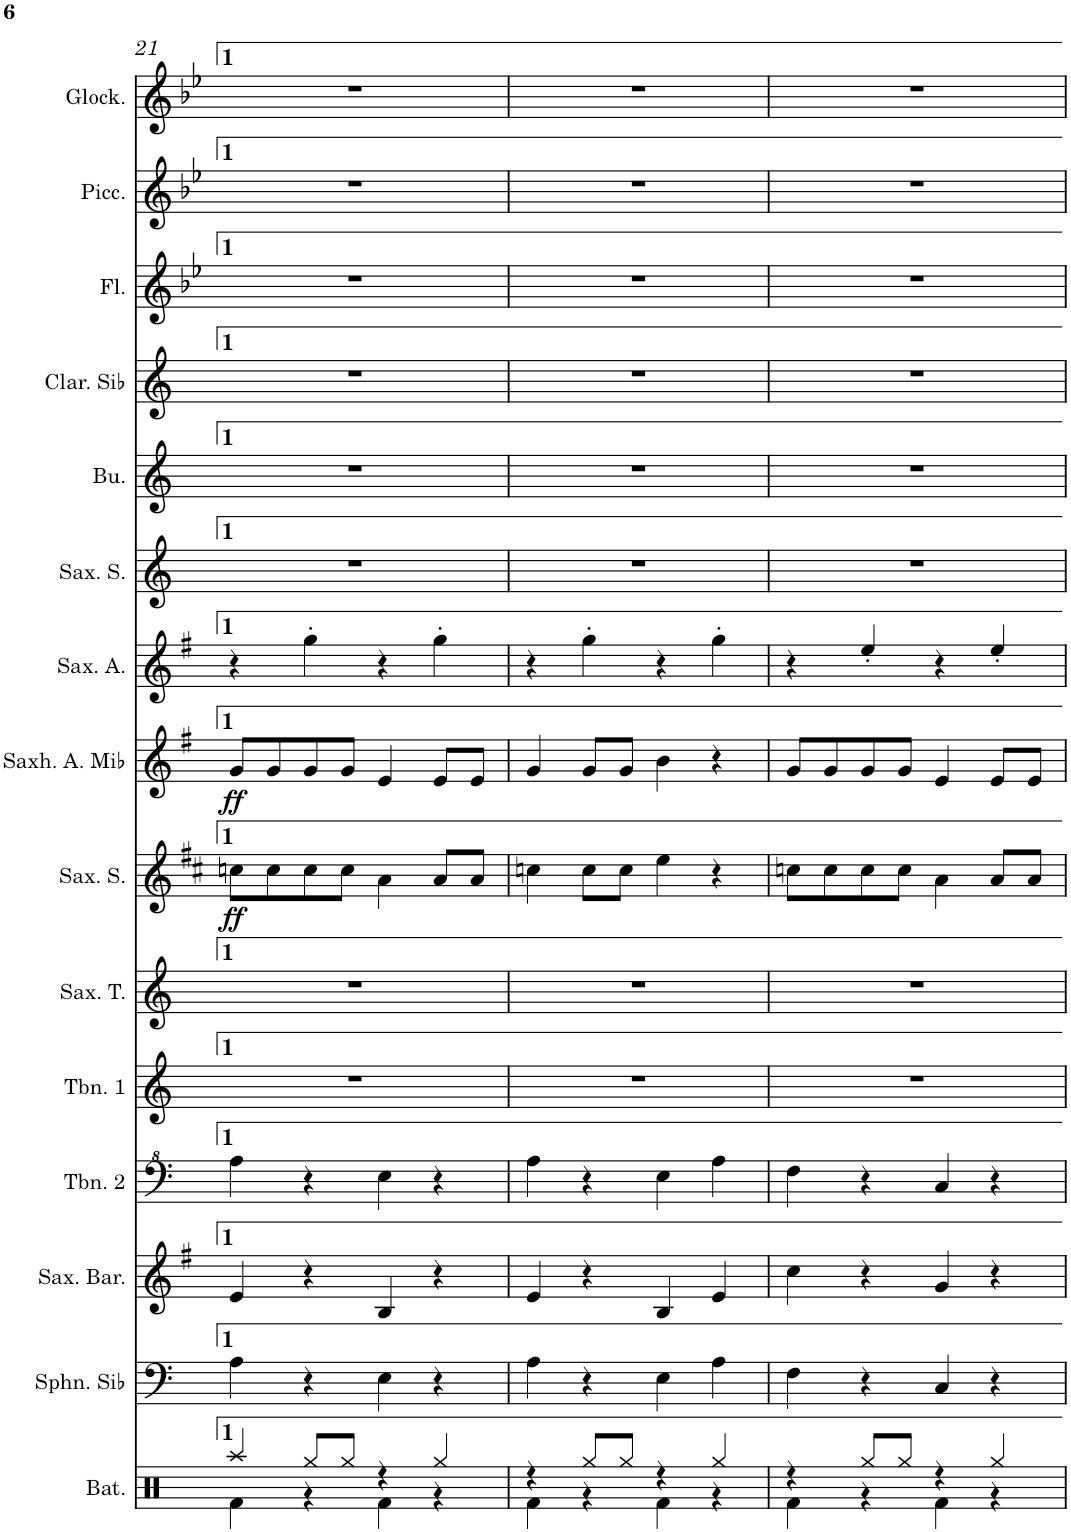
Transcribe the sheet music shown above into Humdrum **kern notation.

**kern	**kern	**kern	**kern	**kern	**kern	**kern	**dynam	**kern	**dynam	**kern	**kern	**kern	**kern	**kern	**kern	**kern
*part15	*part14	*part13	*part12	*part11	*part10	*part9	*part9	*part8	*part8	*part7	*part6	*part5	*part4	*part3	*part2	*part1
*staff15	*staff14	*staff13	*staff12	*staff11	*staff10	*staff9	*staff9	*staff8	*staff8	*staff7	*staff6	*staff5	*staff4	*staff3	*staff2	*staff1
*I"Batterie	*I"Sousaphone en Sib	*I"Saxophone Baryton	*I"Trombone 2	*I"Trombone 1	*I"Saxophone Ténor	*I"Saxophone soprano	*	*I"Saxhorn Alto en Mib	*	*I"Saxophone Alto	*I"Saxophone Soprano	*I"Bugle	*I"Clarinette en Sib	*I"Flûte	*I"Piccolo	*I"Glockenspiel
*I'Bat.	*I'Sphn. Sib	*I'Sax. Bar.	*I'Tbn. 2	*I'Tbn. 1	*I'Sax. T.	*I'Sax. S.	*	*I'Saxh. A. Mib	*	*I'Sax. A.	*I'Sax. S.	*I'Bu.	*I'Clar. Sib	*I'Fl.	*I'Picc.	*I'Glock.
!!LO:PB:g=z
*clefX	*clefF4	*clefG2	*clefF^4	*clefG2	*clefG2	*clefG2	*	*clefG2	*	*clefG2	*clefG2	*clefG2	*clefG2	*clefG2	*clefG2	*clefG2
*	*Trd8c14	*Trd12c21	*Trd8c14	*Trd8c14	*Trd8c14	*Trd1c2	*	*Trd5c9	*	*Trd5c9	*Trd1c2	*Trd1c2	*Trd1c2	*	*Trd-7c-12	*Trd-14c-24
*k[]	*k[]	*k[f#]	*k[]	*k[]	*k[]	*k[f#c#]	*	*k[f#]	*	*k[f#]	*k[]	*k[]	*k[]	*k[b-e-]	*k[b-e-]	*k[b-e-]
*M2/2	*M2/2	*M2/2	*M2/2	*M2/2	*M2/2	*M2/2	*	*M2/2	*	*M2/2	*M2/2	*M2/2	*M2/2	*M2/2	*M2/2	*M2/2
*met(c|)	*met(c|)	*met(c|)	*met(c|)	*met(c|)	*met(c|)	*met(c|)	*	*met(c|)	*	*met(c|)	*met(c|)	*met(c|)	*met(c|)	*met(c|)	*met(c|)	*met(c|)
=21	=21	=21	=21	=21	=21	=21	=21	=21	=21	=21	=21	=21	=21	=21	=21	=21
*^	*	*	*	*	*	*	*	*	*	*	*	*	*	*	*	*
!	!	!	!	!	!	!	!	!LO:DY:b	!	!LO:DY:b	!	!	!	!	!	!	!
4Raa/	4Rf\	4A\	4e/	4a\	1r	1r	8ccn\L	ff	8g/L	ff	4r	1r	1r	1r	1r	1r	1r
.	.	.	.	.	.	.	8cc\	.	8g/	.	.	.	.	.	.	.	.
8Rgg/L	4r	4r	4r	4r	.	.	8cc\	.	8g/	.	4gg'\	.	.	.	.	.	.
8Rgg/J	.	.	.	.	.	.	8cc\J	.	8g/J	.	.	.	.	.	.	.	.
4r	4Rf\	4E\	4B/	4e\	.	.	4a\	.	4e/	.	4r	.	.	.	.	.	.
4Rgg/	4r	4r	4r	4r	.	.	8a/L	.	8e/L	.	4gg'\	.	.	.	.	.	.
.	.	.	.	.	.	.	8a/J	.	8e/J	.	.	.	.	.	.	.	.
=22	=22	=22	=22	=22	=22	=22	=22	=22	=22	=22	=22	=22	=22	=22	=22	=22	=22
4r	4Rf\	4A\	4e/	4a\	1r	1r	4ccn\	.	4g/	.	4r	1r	1r	1r	1r	1r	1r
8Rgg/L	4r	4r	4r	4r	.	.	8cc\L	.	8g/L	.	4gg'\	.	.	.	.	.	.
8Rgg/J	.	.	.	.	.	.	8cc\J	.	8g/J	.	.	.	.	.	.	.	.
4r	4Rf\	4E\	4B/	4e\	.	.	4ee\	.	4b\	.	4r	.	.	.	.	.	.
4Rgg/	4r	4A\	4e/	4a\	.	.	4r	.	4r	.	4gg'\	.	.	.	.	.	.
=23	=23	=23	=23	=23	=23	=23	=23	=23	=23	=23	=23	=23	=23	=23	=23	=23	=23
4r	4Rf\	4F\	4cc\	4f\	1r	1r	8ccn\L	.	8g/L	.	4r	1r	1r	1r	1r	1r	1r
.	.	.	.	.	.	.	8cc\	.	8g/	.	.	.	.	.	.	.	.
8Rgg/L	4r	4r	4r	4r	.	.	8cc\	.	8g/	.	4ee'/	.	.	.	.	.	.
8Rgg/J	.	.	.	.	.	.	8cc\J	.	8g/J	.	.	.	.	.	.	.	.
4r	4Rf\	4C/	4g/	4c/	.	.	4a\	.	4e/	.	4r	.	.	.	.	.	.
4Rgg/	4r	4r	4r	4r	.	.	8a/L	.	8e/L	.	4ee'/	.	.	.	.	.	.
.	.	.	.	.	.	.	8a/J	.	8e/J	.	.	.	.	.	.	.	.
*v	*v	*	*	*	*	*	*	*	*	*	*	*	*	*	*	*	*
=	=	=	=	=	=	=	=	=	=	=	=	=	=	=	=	=
*-	*-	*-	*-	*-	*-	*-	*-	*-	*-	*-	*-	*-	*-	*-	*-	*-
